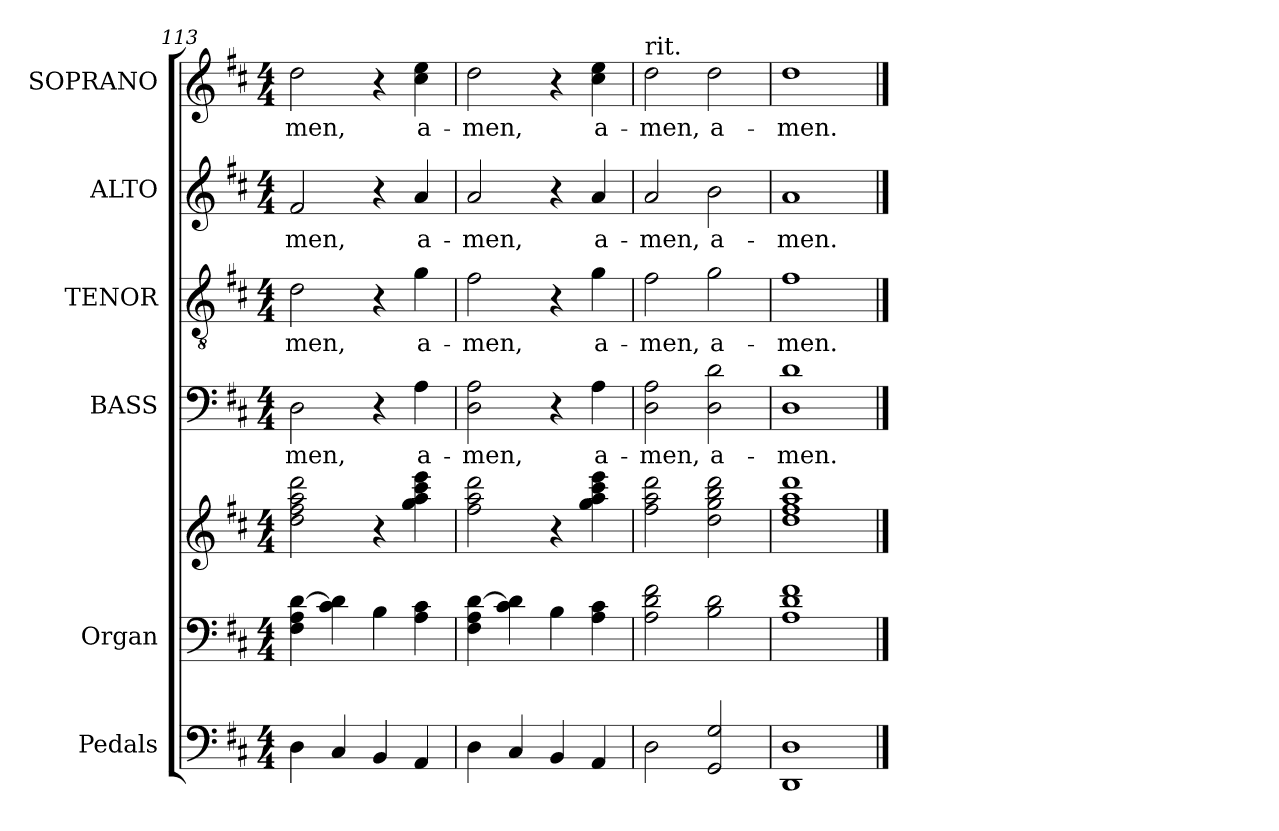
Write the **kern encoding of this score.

**kern	**kern	**kern	**kern	**text	**kern	**text	**kern	**text	**kern	**text
*part6	*part5	*part5	*part4	*part4	*part3	*part3	*part2	*part2	*part1	*part1
*staff7	*staff6	*staff5	*staff4	*staff4	*staff3	*staff3	*staff2	*staff2	*staff1	*staff1
*I"Pedals	*I"Organ	*	*I"BASS	*	*I"TENOR	*	*I"ALTO	*	*I"SOPRANO	*
*I'Ped.	*I'Org.	*	*I'B.	*	*I'T.	*	*I'A.	*	*I'S.	*
*clefF4	*clefF4	*clefG2	*clefF4	*	*clefGv2	*	*clefG2	*	*clefG2	*
*	*	*	*	*	*ITrd7c12	*	*	*	*	*
*k[f#c#]	*k[f#c#]	*k[f#c#]	*k[f#c#]	*	*k[f#c#]	*	*k[f#c#]	*	*k[f#c#]	*
*D:	*D:	*D:	*D:	*	*D:	*	*D:	*	*D:	*
*M4/4	*M4/4	*M4/4	*M4/4	*	*M4/4	*	*M4/4	*	*M4/4	*
=113	=113	=113	=113	=113	=113	=113	=113	=113	=113	=113
!	!	!	!	!LO:LY:b:color=#000000	!	!	!	!	!	!
!	!	!	!	!	!	!LO:LY:b:color=#000000	!	!	!	!
!	!	!	!	!	!	!	!	!LO:LY:b:color=#000000	!	!
!	!	!	!	!	!	!	!	!	!	!LO:LY:b:color=#000000
4Di\	4F#i\ 4Ai [>4di	2ddi\ 2ff#i 2aai 2dddi	2Di\	-men,	2Di\	-men,	2f#i/	-men,	2ddi\	-men,
4C#i/	4c#i\ 4di]	.	.	.	.	.	.	.	.	.
4BBi/	4Bi\	4r	4r	.	4r	.	4r	.	4r	.
!	!	!	!	!LO:LY:b:color=#000000	!	!	!	!	!	!
!	!	!	!	!	!	!LO:LY:b:color=#000000	!	!	!	!
!	!	!	!	!	!	!	!	!LO:LY:b:color=#000000	!	!
!	!	!	!	!	!	!	!	!	!	!LO:LY:b:color=#000000
4AAi/	4Ai\ 4c#i	4ggi\ 4aai 4ccc#i 4eeei	4Ai\	a-	4Gi\	a-	4ai/	a-	4cc#i\ 4eei	a-
=114	=114	=114	=114	=114	=114	=114	=114	=114	=114	=114
!	!	!	!	!LO:LY:b:color=#000000	!	!	!	!	!	!
!	!	!	!	!	!	!LO:LY:b:color=#000000	!	!	!	!
!	!	!	!	!	!	!	!	!LO:LY:b:color=#000000	!	!
!	!	!	!	!	!	!	!	!	!	!LO:LY:b:color=#000000
4Di\	4F#i\ 4Ai [>4di	2ff#i\ 2aai 2dddi	2Di\ 2Ai	-men,	2F#i\	-men,	2ai/	-men,	2ddi\	-men,
4C#i/	4c#i\ 4di]	.	.	.	.	.	.	.	.	.
4BBi/	4Bi\	4r	4r	.	4r	.	4r	.	4r	.
!	!	!	!	!LO:LY:b:color=#000000	!	!	!	!	!	!
!	!	!	!	!	!	!LO:LY:b:color=#000000	!	!	!	!
!	!	!	!	!	!	!	!	!LO:LY:b:color=#000000	!	!
!	!	!	!	!	!	!	!	!	!	!LO:LY:b:color=#000000
4AAi/	4Ai\ 4c#i	4ggi\ 4aai 4ccc#i 4eeei	4Ai\	a-	4Gi\	a-	4ai/	a-	4cc#i\ 4eei	a-
=115	=115	=115	=115	=115	=115	=115	=115	=115	=115	=115
!	!	!	!	!LO:LY:b:color=#000000	!	!	!	!	!	!
!	!	!	!	!	!	!LO:LY:b:color=#000000	!	!	!	!
!	!	!	!	!	!	!	!	!LO:LY:b:color=#000000	!	!
!	!	!	!	!	!	!	!	!	!LO:TX:t=rit.	!
!	!	!	!	!	!	!	!	!	!	!LO:LY:b:color=#000000
2Di\	2Ai\ 2di 2f#i	2ff#i\ 2aai 2dddi	2Di\ 2Ai	-men,	2F#i\	-men,	2ai/	-men,	2ddi\	-men,
!	!	!	!	!LO:LY:b:color=#000000	!	!	!	!	!	!
!	!	!	!	!	!	!LO:LY:b:color=#000000	!	!	!	!
!	!	!	!	!	!	!	!	!LO:LY:b:color=#000000	!	!
!	!	!	!	!	!	!	!	!	!	!LO:LY:b:color=#000000
2GGi/ 2Gi	2Bi\ 2di	2ddi\ 2ggi 2bbi 2dddi	2Di\ 2di	a-	2Gi\	a-	2bi\	a-	2ddi\	a-
=116	=116	=116	=116	=116	=116	=116	=116	=116	=116	=116
!	!	!	!	!LO:LY:b:color=#000000	!	!	!	!	!	!
!	!	!	!	!	!	!LO:LY:b:color=#000000	!	!	!	!
!	!	!	!	!	!	!	!	!LO:LY:b:color=#000000	!	!
!	!	!	!	!	!	!	!	!	!	!LO:LY:b:color=#000000
1DDi 1Di	1Ai 1di 1f#i	1ddi 1ff#i 1aai 1dddi	1Di 1di	-men.	1F#i	-men.	1ai	-men.	1ddi	-men.
==	==	==	==	==	==	==	==	==	==	==
*-	*-	*-	*-	*-	*-	*-	*-	*-	*-	*-
